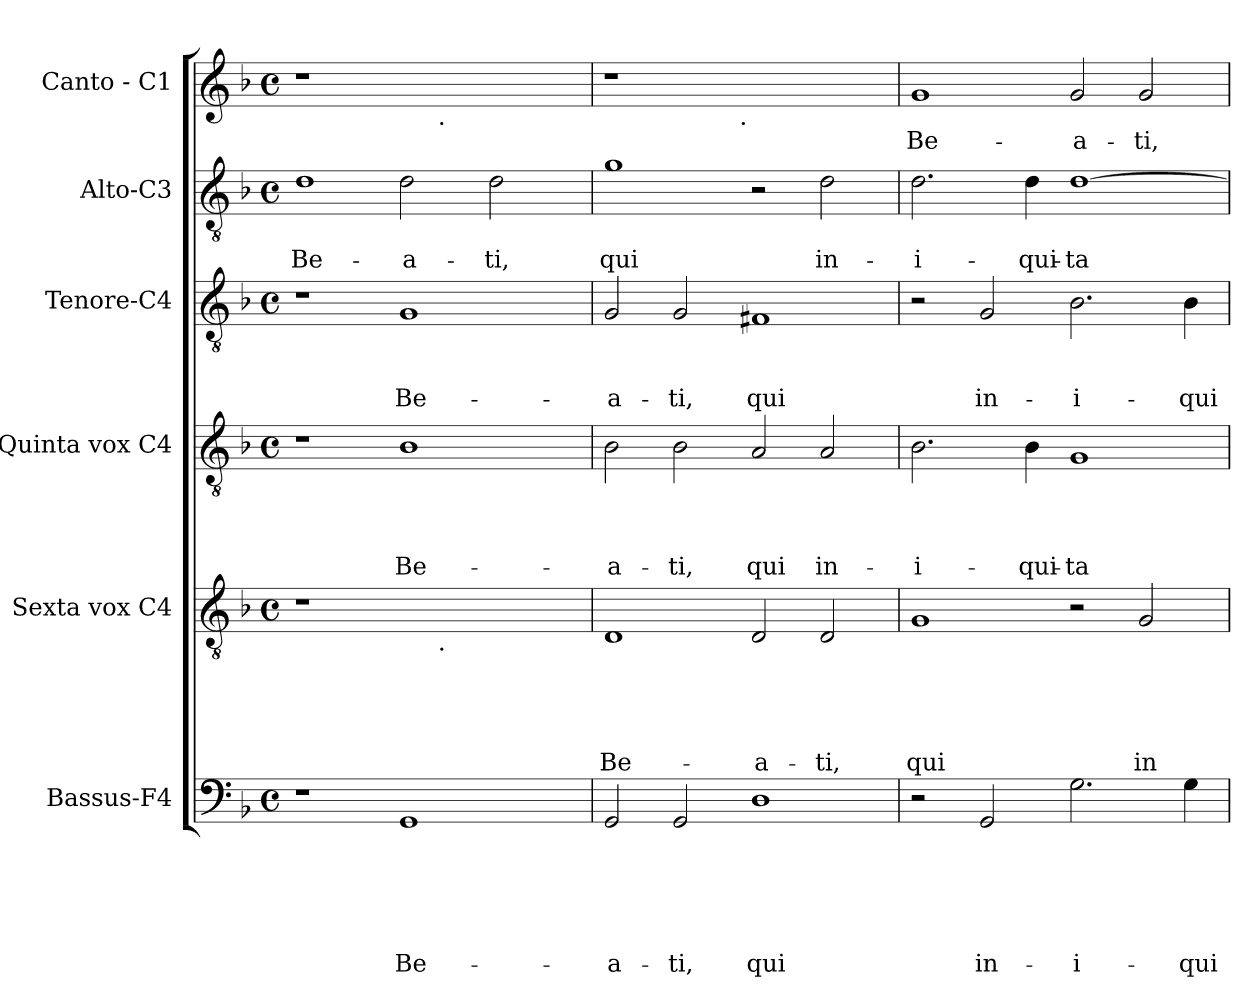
**kern	**text	**text	**text	**text	**text	**text	**kern	**text	**text	**text	**text	**text	**kern	**text	**text	**text	**text	**kern	**text	**text	**text	**kern	**text	**text	**kern	**text
*part6	*part6	*part6	*part6	*part6	*part6	*part6	*part5	*part5	*part5	*part5	*part5	*part5	*part4	*part4	*part4	*part4	*part4	*part3	*part3	*part3	*part3	*part2	*part2	*part2	*part1	*part1
*staff6	*staff6	*staff6	*staff6	*staff6	*staff6	*staff6	*staff5	*staff5	*staff5	*staff5	*staff5	*staff5	*staff4	*staff4	*staff4	*staff4	*staff4	*staff3	*staff3	*staff3	*staff3	*staff2	*staff2	*staff2	*staff1	*staff1
*I"Bassus-F4	*	*	*	*	*	*	*I"Sexta vox C4	*	*	*	*	*	*I"Quinta vox C4	*	*	*	*	*I"Tenore-C4	*	*	*	*I"Alto-C3	*	*	*I"Canto - C1	*
*clefF4	*	*	*	*	*	*	*clefGv2	*	*	*	*	*	*clefGv2	*	*	*	*	*clefGv2	*	*	*	*clefGv2	*	*	*clefG2	*
*k[b-]	*	*	*	*	*	*	*k[b-]	*	*	*	*	*	*k[b-]	*	*	*	*	*k[b-]	*	*	*	*k[b-]	*	*	*k[b-]	*
*F:	*	*	*	*	*	*	*F:	*	*	*	*	*	*F:	*	*	*	*	*F:	*	*	*	*F:	*	*	*F:	*
*M4/4	*	*	*	*	*	*	*M4/4	*	*	*	*	*	*M4/4	*	*	*	*	*M4/4	*	*	*	*M4/4	*	*	*M4/4	*
*met(c)	*	*	*	*	*	*	*met(c)	*	*	*	*	*	*met(c)	*	*	*	*	*met(c)	*	*	*	*met(c)	*	*	*met(c)	*
=1	=1	=1	=1	=1	=1	=1	=1	=1	=1	=1	=1	=1	=1	=1	=1	=1	=1	=1	=1	=1	=1	=1	=1	=1	=1	=1
!	!	!	!	!	!	!	!	!	!	!	!	!	!	!	!	!	!	!	!	!	!	!	!	!LO:LY:b	!	!
1r	.	.	.	.	.	.	1r	.	.	.	.	.	1r	.	.	.	.	1r	.	.	.	1d	.	Be-	1r	.
!	!	!	!	!	!	!LO:LY:b	!	!	!	!	!	!	!	!	!	!	!LO:LY:b	!	!	!	!LO:LY:b	!	!	!LO:LY:b	!	!
1GG	.	.	.	.	.	Be-	8.ryy	.	.	.	.	.	1B-	.	.	.	Be-	1G	.	.	Be-	2d\	.	-a-	8.ryy	.
!	!	!	!	!	!	!	!	!	!	!	!	!	!	!	!	!	!	!	!	!	!	!	!	!	!LO:TX:b:t=.	!
!	!	!	!	!	!	!	!LO:TX:b:t=.	!	!	!	!	!	!	!	!	!	!	!	!	!	!	!	!	!	!	!
.	.	.	.	.	.	.	2ryy	.	.	.	.	.	.	.	.	.	.	.	.	.	.	.	.	.	2ryy	.
!	!	!	!	!	!	!	!	!	!	!	!	!	!	!	!	!	!	!	!	!	!	!	!	!LO:LY:b	!	!
.	.	.	.	.	.	.	.	.	.	.	.	.	.	.	.	.	.	.	.	.	.	2d\	.	-ti,	.	.
.	.	.	.	.	.	.	4ryy	.	.	.	.	.	.	.	.	.	.	.	.	.	.	.	.	.	4ryy	.
.	.	.	.	.	.	.	16ryy	.	.	.	.	.	.	.	.	.	.	.	.	.	.	.	.	.	16ryy	.
=2	=2	=2	=2	=2	=2	=2	=2	=2	=2	=2	=2	=2	=2	=2	=2	=2	=2	=2	=2	=2	=2	=2	=2	=2	=2	=2
!	!	!	!	!	!	!LO:LY:b	!	!	!	!	!	!LO:LY:b	!	!	!	!	!LO:LY:b	!	!	!	!LO:LY:b	!	!	!LO:LY:b	!	!
*	*	*	*	*	*	*	*	*	*	*	*	*	*	*	*	*	*	*	*	*	*	*	*	*	*^	*
2GG/	.	.	.	.	.	-a-	1D	.	.	.	.	Be-	2B-\	.	.	.	-a-	2G/	.	.	-a-	1g	.	qui	1r	2ryy	.
!	!	!	!	!	!	!LO:LY:b	!	!	!	!	!	!	!	!	!	!	!LO:LY:b	!	!	!	!LO:LY:b	!	!	!	!	!	!
2GG/	.	.	.	.	.	-ti,	.	.	.	.	.	.	2B-\	.	.	.	-ti,	2G/	.	.	-ti,	.	.	.	.	4...ryy	.
!	!	!	!	!	!	!	!	!	!	!	!	!	!	!	!	!	!	!	!	!	!	!	!	!	!	!LO:TX:b:t=.	!
.	.	.	.	.	.	.	.	.	.	.	.	.	.	.	.	.	.	.	.	.	.	.	.	.	.	1ryy	.
!	!	!	!	!	!	!LO:LY:b	!	!	!	!	!	!LO:LY:b	!	!	!	!	!LO:LY:b	!	!	!	!LO:LY:b	!	!	!	!	!	!
1D	.	.	.	.	.	qui	2D/	.	.	.	.	-a-	2A/	.	.	.	qui	1F#X	.	.	qui	2r	.	.	1ryy	.	.
!	!	!	!	!	!	!	!	!	!	!	!	!LO:LY:b	!	!	!	!	!LO:LY:b	!	!	!	!	!	!	!LO:LY:b	!	!	!
.	.	.	.	.	.	.	2D/	.	.	.	.	-ti,	2A/	.	.	.	in-	.	.	.	.	2d\	.	in-	.	.	.
.	.	.	.	.	.	.	.	.	.	.	.	.	.	.	.	.	.	.	.	.	.	.	.	.	.	32ryy	.
=3	=3	=3	=3	=3	=3	=3	=3	=3	=3	=3	=3	=3	=3	=3	=3	=3	=3	=3	=3	=3	=3	=3	=3	=3	=3	=3	=3
!	!	!	!	!	!	!	!	!	!	!	!	!LO:LY:b	!	!	!	!	!LO:LY:b	!	!	!	!	!	!	!LO:LY:b	!	!	!LO:LY:b
*	*	*	*	*	*	*	*	*	*	*	*	*	*	*	*	*	*	*	*	*	*	*	*	*	*v	*v	*
2r	.	.	.	.	.	.	1G	.	.	.	.	qui	2.B-\	.	.	.	-i-	2r	.	.	.	2.d\	.	-i-	1g	Be-
!	!	!	!	!	!	!LO:LY:b	!	!	!	!	!	!	!	!	!	!	!	!	!	!	!LO:LY:b	!	!	!	!	!
2GG/	.	.	.	.	.	in-	.	.	.	.	.	.	.	.	.	.	.	2G/	.	.	in-	.	.	.	.	.
!	!	!	!	!	!	!	!	!	!	!	!	!	!	!	!	!	!LO:LY:b	!	!	!	!	!	!	!LO:LY:b	!	!
.	.	.	.	.	.	.	.	.	.	.	.	.	4B-\	.	.	.	-qui-	.	.	.	.	4d\	.	-qui-	.	.
!	!	!	!	!	!	!LO:LY:b	!	!	!	!	!	!	!	!	!	!	!LO:LY:b	!	!	!	!LO:LY:b	!	!	!LO:LY:b	!	!LO:LY:b
2.G\	.	.	.	.	.	-i-	2r	.	.	.	.	.	1G	.	.	.	-ta-	2.B-\	.	.	-i-	[>1d	.	-ta-	2g/	-a-
!	!	!	!	!	!	!	!	!	!	!	!	!LO:LY:b	!	!	!	!	!	!	!	!	!	!	!	!	!	!LO:LY:b
.	.	.	.	.	.	.	2G/	.	.	.	.	in-	.	.	.	.	.	.	.	.	.	.	.	.	2g/	-ti,
!	!	!	!	!	!	!LO:LY:b	!	!	!	!	!	!	!	!	!	!	!	!	!	!	!LO:LY:b	!	!	!	!	!
4G\	.	.	.	.	.	-qui-	.	.	.	.	.	.	.	.	.	.	.	4B-\	.	.	-qui-	.	.	.	.	.
=	=	=	=	=	=	=	=	=	=	=	=	=	=	=	=	=	=	=	=	=	=	=	=	=	=	=
*-	*-	*-	*-	*-	*-	*-	*-	*-	*-	*-	*-	*-	*-	*-	*-	*-	*-	*-	*-	*-	*-	*-	*-	*-	*-	*-
